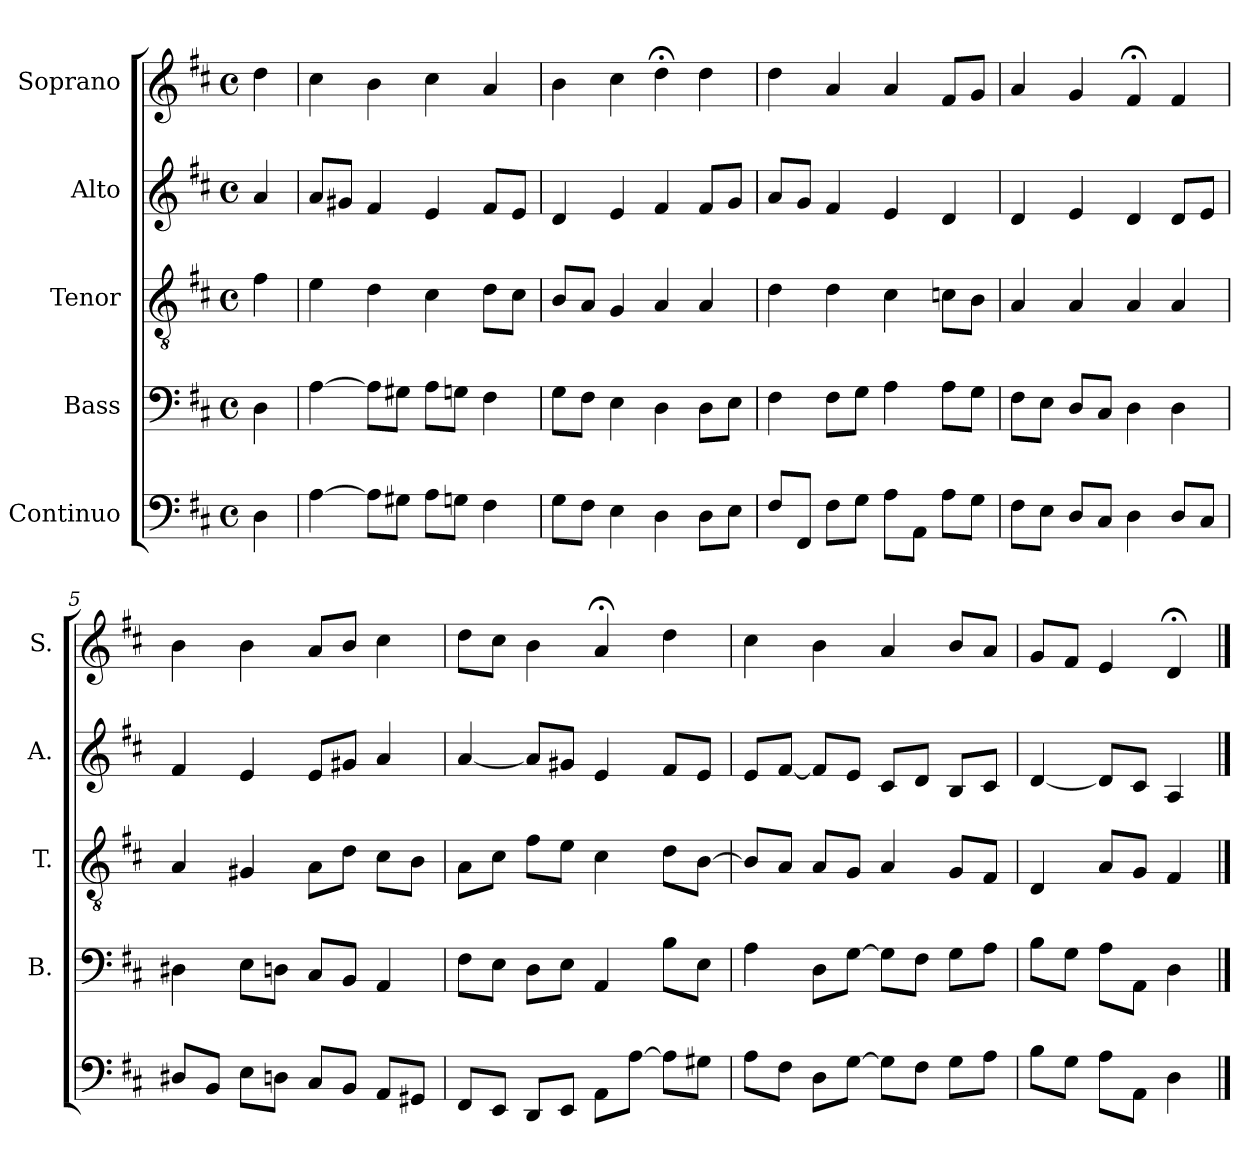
**kern	**kern	**kern	**kern	**kern
*part5	*part4	*part3	*part2	*part1
*staff5	*staff4	*staff3	*staff2	*staff1
*I"Continuo	*I"Bass	*I"Tenor	*I"Alto	*I"Soprano
*	*I'B.	*I'T.	*I'A.	*I'S.
*clefF4	*clefF4	*clefGv2	*clefG2	*clefG2
*k[f#c#]	*k[f#c#]	*k[f#c#]	*k[f#c#]	*k[f#c#]
*D:	*D:	*D:	*D:	*D:
*M4/4	*M4/4	*M4/4	*M4/4	*M4/4
*met(c)	*met(c)	*met(c)	*met(c)	*met(c)
=	=	=	=	=
4D\	4D\	4f#\	4a/	4dd\
=1	=1	=1	=1	=1
[4A\	[4A\	4e\	8a/L	4cc#\
.	.	.	8g#X/J	.
8A\L]	8A\L]	4d\	4f#/	4b\
8G#X\J	8G#X\J	.	.	.
8A\L	8A\L	4c#\	4e/	4cc#\
8Gn\J	8Gn\J	.	.	.
4F#\	4F#\	8d\L	8f#/L	4a/
.	.	8c#\J	8e/J	.
=2	=2	=2	=2	=2
8G\L	8G\L	8B/L	4d/	4b\
8F#\J	8F#\J	8A/J	.	.
4E\	4E\	4G/	4e/	4cc#\
4D\	4D\	4A/	4f#/	4dd;<\
8D\L	8D\L	4A/	8f#/L	4dd\
8E\J	8E\J	.	8g/J	.
=3	=3	=3	=3	=3
8F#/L	4F#\	4d\	8a/L	4dd\
8FF#/J	.	.	8g/J	.
8F#\L	8F#\L	4d\	4f#/	4a/
8G\J	8G\J	.	.	.
8A\L	4A\	4c#\	4e/	4a/
8AA\J	.	.	.	.
8A\L	8A\L	8cn\L	4d/	8f#/L
8G\J	8G\J	8B\J	.	8g/J
=4	=4	=4	=4	=4
8F#\L	8F#\L	4A/	4d/	4a/
8E\J	8E\J	.	.	.
8D/L	8D/L	4A/	4e/	4g/
8C#/J	8C#/J	.	.	.
4D\	4D\	4A/	4d/	4f#;</
8D/L	4D\	4A/	8d/L	4f#/
8C#/J	.	.	8e/J	.
!!LO:LB:g=z
=5	=5	=5	=5	=5
8D#X/L	4D#X\	4A/	4f#/	4b\
8BB/J	.	.	.	.
8E\L	8E\L	4G#X/	4e/	4b\
8Dn\J	8Dn\J	.	.	.
8C#/L	8C#/L	8A\L	8e/L	8a/L
8BB/J	8BB/J	8d\J	8g#X/J	8b/J
8AA/L	4AA/	8c#\L	4a/	4cc#\
8GG#X/J	.	8B\J	.	.
=6	=6	=6	=6	=6
8FF#/L	8F#\L	8A\L	[4a/	8dd\L
8EE/J	8E\J	8c#\J	.	8cc#\J
8DD/L	8D\L	8f#\L	8a/L]	4b\
8EE/J	8E\J	8e\J	8g#X/J	.
8AA\L	4AA/	4c#\	4e/	4a;</
[8A\J	.	.	.	.
8A\L]	8B\L	8d\L	8f#/L	4dd\
8G#X\J	8E\J	[8B\J	8e/J	.
=7	=7	=7	=7	=7
8A\L	4A\	8B/L]	8e/L	4cc#\
8F#\J	.	8A/J	[8f#/J	.
8D\L	8D\L	8A/L	8f#/L]	4b\
[8G\J	[8G\J	8G/J	8e/J	.
8G\L]	8G\L]	4A/	8c#/L	4a/
8F#\J	8F#\J	.	8d/J	.
8G\L	8G\L	8G/L	8B/L	8b/L
8A\J	8A\J	8F#/J	8c#/J	8a/J
=8	=8	=8	=8	=8
8B\L	8B\L	4D/	[4d/	8g/L
8G\J	8G\J	.	.	8f#/J
8A\L	8A\L	8A/L	8d/L]	4e/
8AA\J	8AA\J	8G/J	8c#/J	.
4D\	4D\	4F#/	4A/	4d;</
==	==	==	==	==
*-	*-	*-	*-	*-
